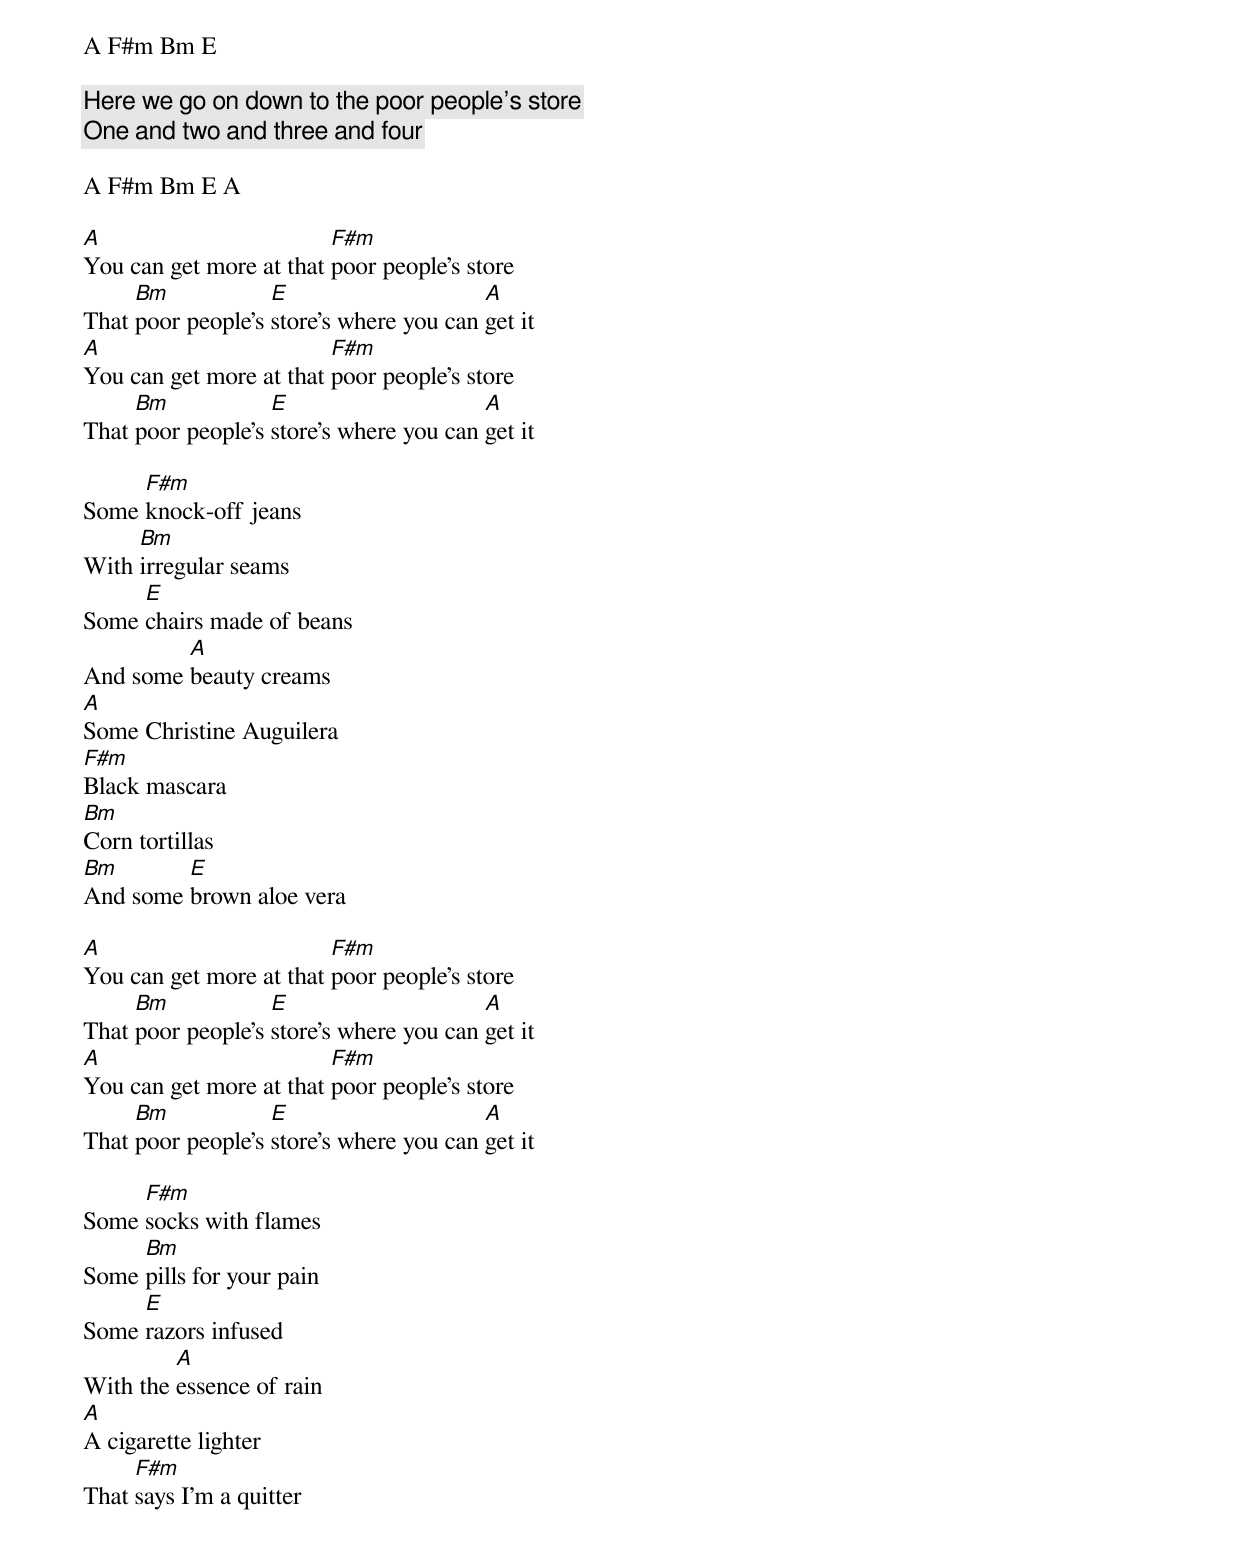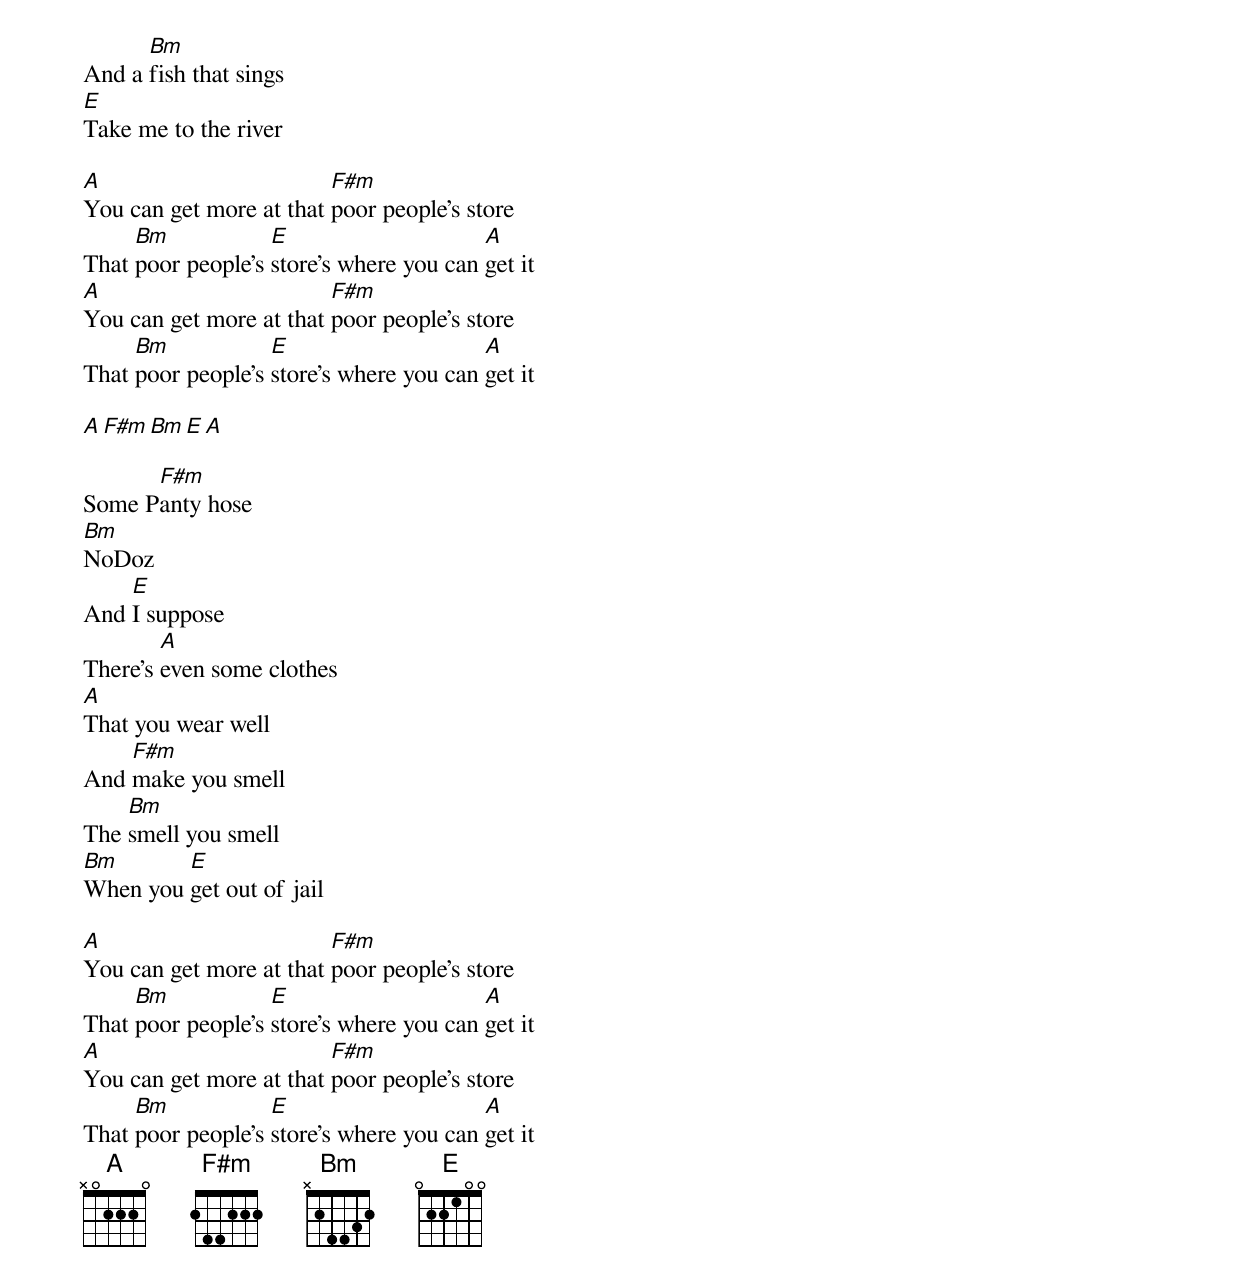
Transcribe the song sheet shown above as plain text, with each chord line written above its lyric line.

A F#m Bm E

Here we go on down to the poor people's store
One and two and three and four

A F#m Bm E A

A                        F#m
You can get more at that poor people's store
     Bm            E                     A
That poor people's store's where you can get it
A                        F#m
You can get more at that poor people's store
     Bm            E                     A
That poor people's store's where you can get it

     F#m
Some knock-off jeans
     Bm
With irregular seams
     E
Some chairs made of beans
         A
And some beauty creams
A
Some Christine Auguilera
F#m
Black mascara
Bm
Corn tortillas
Bm       E
And some brown aloe vera

A                        F#m
You can get more at that poor people's store
     Bm            E                     A
That poor people's store's where you can get it
A                        F#m
You can get more at that poor people's store
     Bm            E                     A
That poor people's store's where you can get it

     F#m
Some socks with flames
     Bm
Some pills for your pain
     E
Some razors infused
         A
With the essence of rain
A
A cigarette lighter
     F#m
That says I'm a quitter
      Bm
And a fish that sings
E
Take me to the river

A                        F#m
You can get more at that poor people's store
     Bm            E                     A
That poor people's store's where you can get it
A                        F#m
You can get more at that poor people's store
     Bm            E                     A
That poor people's store's where you can get it

A F#m Bm E A

      F#m
Some Panty hose
Bm
NoDoz
    E
And I suppose
        A
There's even some clothes
A
That you wear well
    F#m
And make you smell
    Bm
The smell you smell
Bm       E
When you get out of jail

A                        F#m
You can get more at that poor people's store
     Bm            E                     A
That poor people's store's where you can get it
A                        F#m
You can get more at that poor people's store
     Bm            E                     A
That poor people's store's where you can get it
